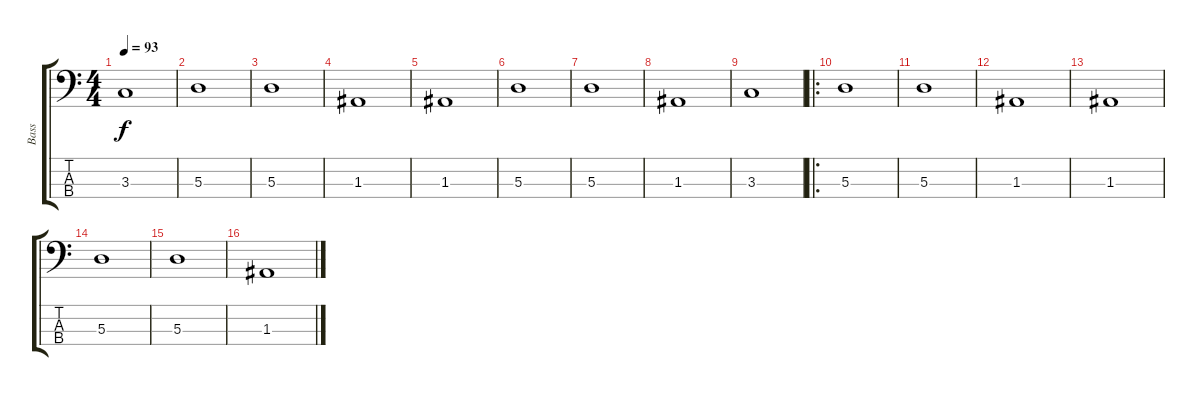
\track ("Bass" "Bass") {instrument electricbassfinger}
\staff {score tabs}
\tuning (G2 D2 A1 E1) {hide}
\ts (4 4)
\tempo 93
\clef f4
\ks c
3.3.1{dy f} |
5.3.1 |
5.3.1 |
1.3.1 |
1.3.1 |
5.3.1 |
5.3.1 |
1.3.1 |
3.3.1 |
\ro
5.3.1 |
5.3.1 |
1.3.1 |
1.3.1 |
5.3.1 |
5.3.1 |
1.3.1
